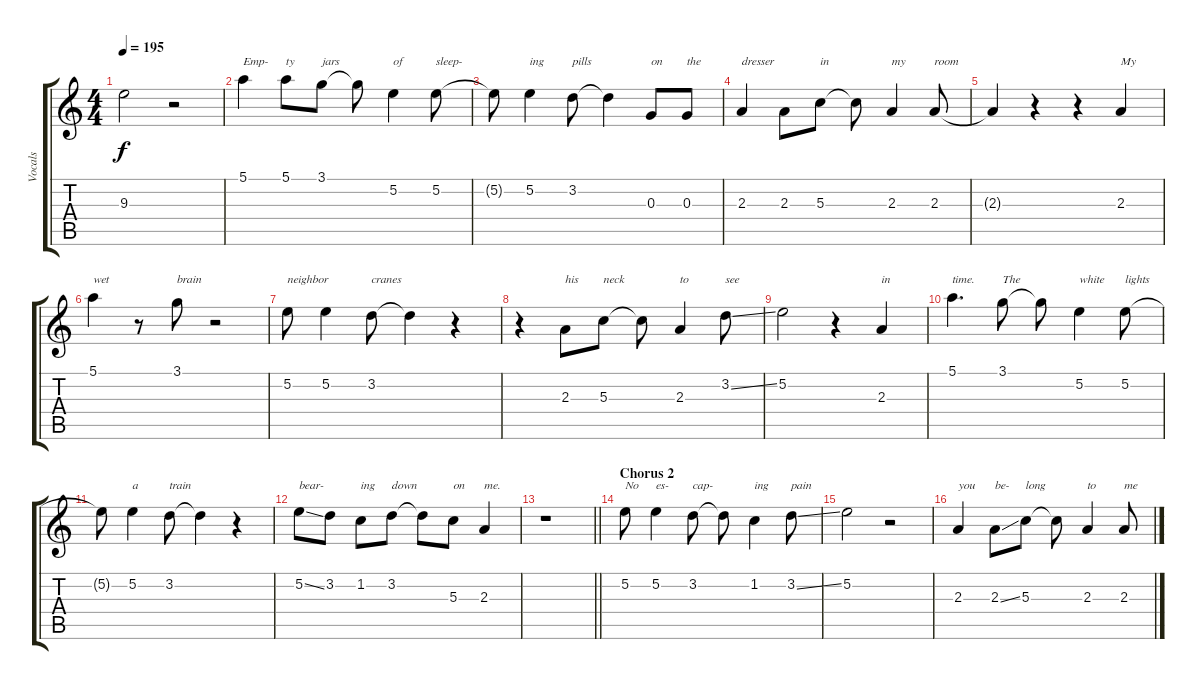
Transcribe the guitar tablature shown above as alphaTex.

\track ("Vocals" "Vocals") {instrument overdrivenguitar}
\staff {score tabs}
\tuning (E4 B3 G3 D3 A2 E2) {hide}
\ts (4 4)
\tempo 195
\clef g2
\ks c
9.3{t}.2{dy f} r.2 |
5.1.4{txt "Emp-"} 5.1.8{txt "ty"} 3.1.8{txt "jars"} 3.1{t}.8 5.2.4{txt "of"} 5.2.8{txt "sleep-"} |
5.2{t}.8 5.2.4{txt "ing"} 3.2.8{txt "pills"} 3.2{t}.4 0.3.8{txt "on"} 0.3.8{txt "the"} |
2.3.4{txt "dresser"} 2.3.8 5.3.8{txt "in"} 5.3{t}.8 2.3.4{txt "my"} 2.3.8{txt "room"} |
2.3{t}.4 r.4 r.4 2.3.4{txt "My"} |
5.1.4{txt "wet"} r.8 3.1.8{txt "brain"} r.2 |
5.2.8{txt "neighbor"} 5.2.4 3.2.8{txt "cranes"} 3.2{t}.4 r.4 |
r.4 2.3.8{txt "his"} 5.3.8{txt "neck"} 5.3{t}.8 2.3.4{txt "to"} 3.2{ss}.8{txt "see"} |
5.2.2 r.4 2.3.4{txt "in"} |
5.1.4{d txt "time."} 3.1.8{txt "The"} 3.1{t}.8 5.2.4{txt "white"} 5.2.8{txt "lights"} |
5.2{t}.8 5.2.4{txt "a"} 3.2.8{txt "train"} 3.2{t}.4 r.4 |
5.2{ss}.8{txt "bear-"} 3.2.8 1.2.8{txt "ing"} 3.2.8{txt "down"} 3.2{t}.8 5.3.8{txt "on"} 2.3.4{txt "me."} |
\barLineRight lightlight
r.1 |
\section ("" "Chorus 2")
5.2.8{txt "No"} 5.2.4{txt "es-"} 3.2.8{txt "cap-"} 3.2{t}.8 1.2.4{txt "ing"} 3.2{ss}.8{txt "pain"} |
5.2.2 r.2 |
2.3.4{txt "you"} 2.3{ss}.8{txt "be-"} 5.3.8{txt "long"} 5.3{t}.8 2.3.4{txt "to"} 2.3.8{txt "me"}
